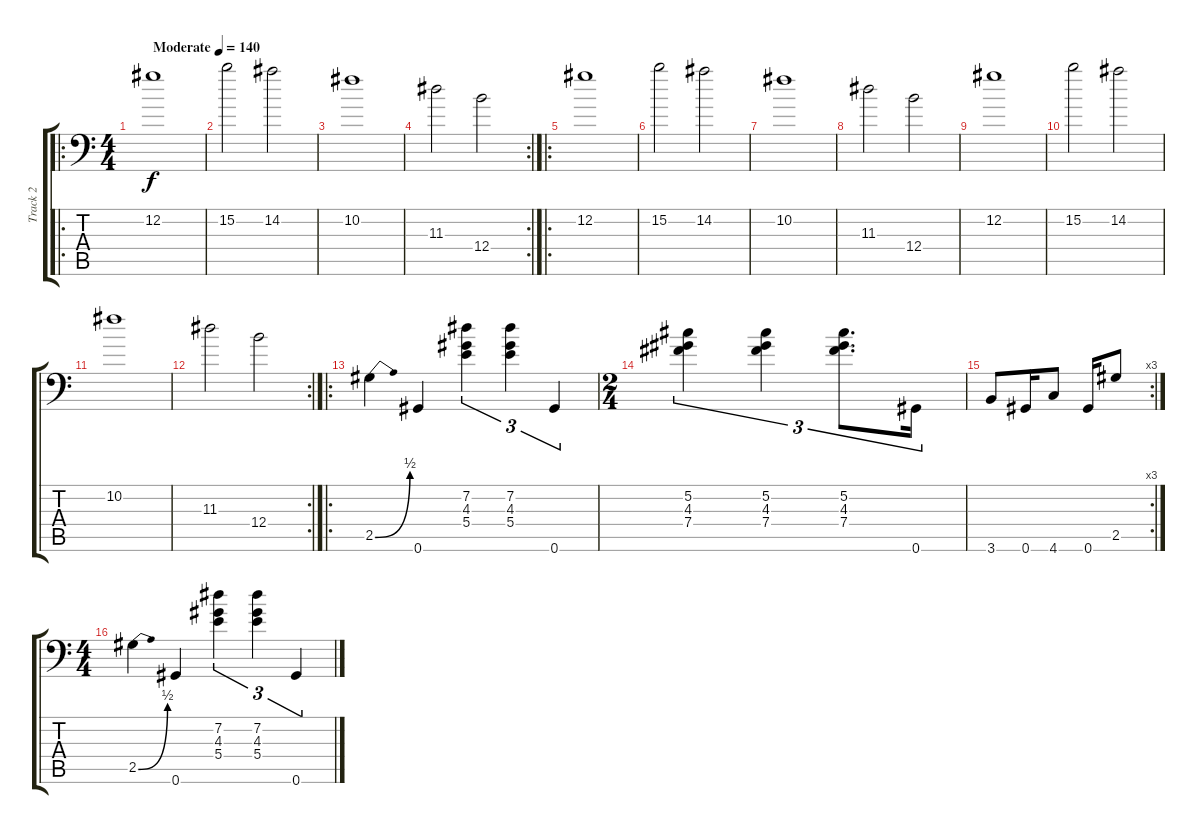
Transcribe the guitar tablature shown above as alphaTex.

\track ("Track 2" "Track 2") {instrument overdrivenguitar}
\staff {score tabs}
\tuning (Db4 Ab3 E3 B2 Gb2 Ab1) {hide}
\ro
\ts (4 4)
\tempo (140 "Moderate")
\clef f4
\ks c
12.2.1{dy f instrument overdrivenguitar} |
15.2.2 14.2.2 |
10.2.1 |
\rc 2
11.3.2 12.4.2 |
\ro
12.2.1 |
15.2.2 14.2.2 |
10.2.1 |
11.3.2 12.4.2 |
12.2.1 |
15.2.2 14.2.2 |
10.2.1 |
\rc 2
11.3.2 12.4.2 |
\ro
2.5{be (bend 0 0 60 2)}.4 0.6.4 (7.2 4.3 5.4).4{tu (3 2)} (7.2 4.3 5.4).4{tu (3 2)} 0.6.4{tu (3 2)} |
\ts (2 4)
(5.2 4.3 7.4).4{tu (3 2)} (5.2 4.3 7.4).4{tu (3 2)} (5.2 4.3 7.4).8{d tu (3 2)} 0.6.16{tu (3 2)} |
\rc 3
3.6.8 0.6.16 4.6.8 0.6.16 2.5.8 |
\ts (4 4)
2.5{be (bend 0 0 60 2)}.4 0.6.4 (7.2 4.3 5.4).4{tu (3 2)} (7.2 4.3 5.4).4{tu (3 2)} 0.6.4{tu (3 2)}
